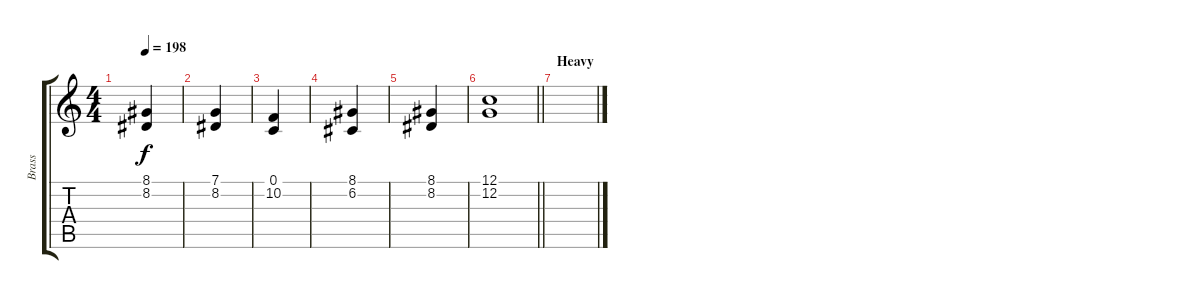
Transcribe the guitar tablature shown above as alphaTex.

\track ("Brass" "Brass") {instrument brasssection}
\staff {score tabs}
\tuning (C4 G3 Eb3 Bb2 F2 C2) {hide}
\ts (4 4)
\tempo 198
\clef g2
\ks c
(8.1 8.2).4{dy f} |
(7.1 8.2).4 |
(0.1 10.2).4 |
(8.1 6.2).4 |
(8.1 8.2).4 |
\barLineRight lightlight
(12.1 12.2).1 |
\section ("" "Heavy")
